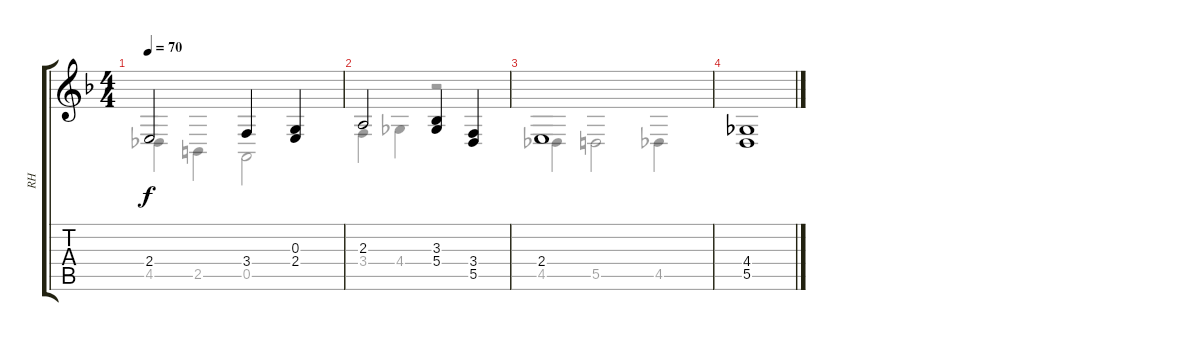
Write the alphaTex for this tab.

\track ("RH" "RH") {instrument brightacousticpiano}
\staff {score tabs}
\tuning (E4 B3 G3 D3 A2 E2) {hide}
\voice
\ts (4 4)
\tempo 70
\clef g2
\ks f
2.4{t}.2{dy f} 3.4.4 (0.3 2.4).4 |
2.3.2 (3.3 5.4).4 (3.4 5.5).4 |
2.4.1 |
(4.4 5.5).1
\voice
\clef g2
\ottava regular
\simile none
\ks f
4.5.4{dy f} 2.5.4 0.5.2 |
3.4.4 4.4.4 r.2 |
4.5.4 5.5.2 4.5.4 |
